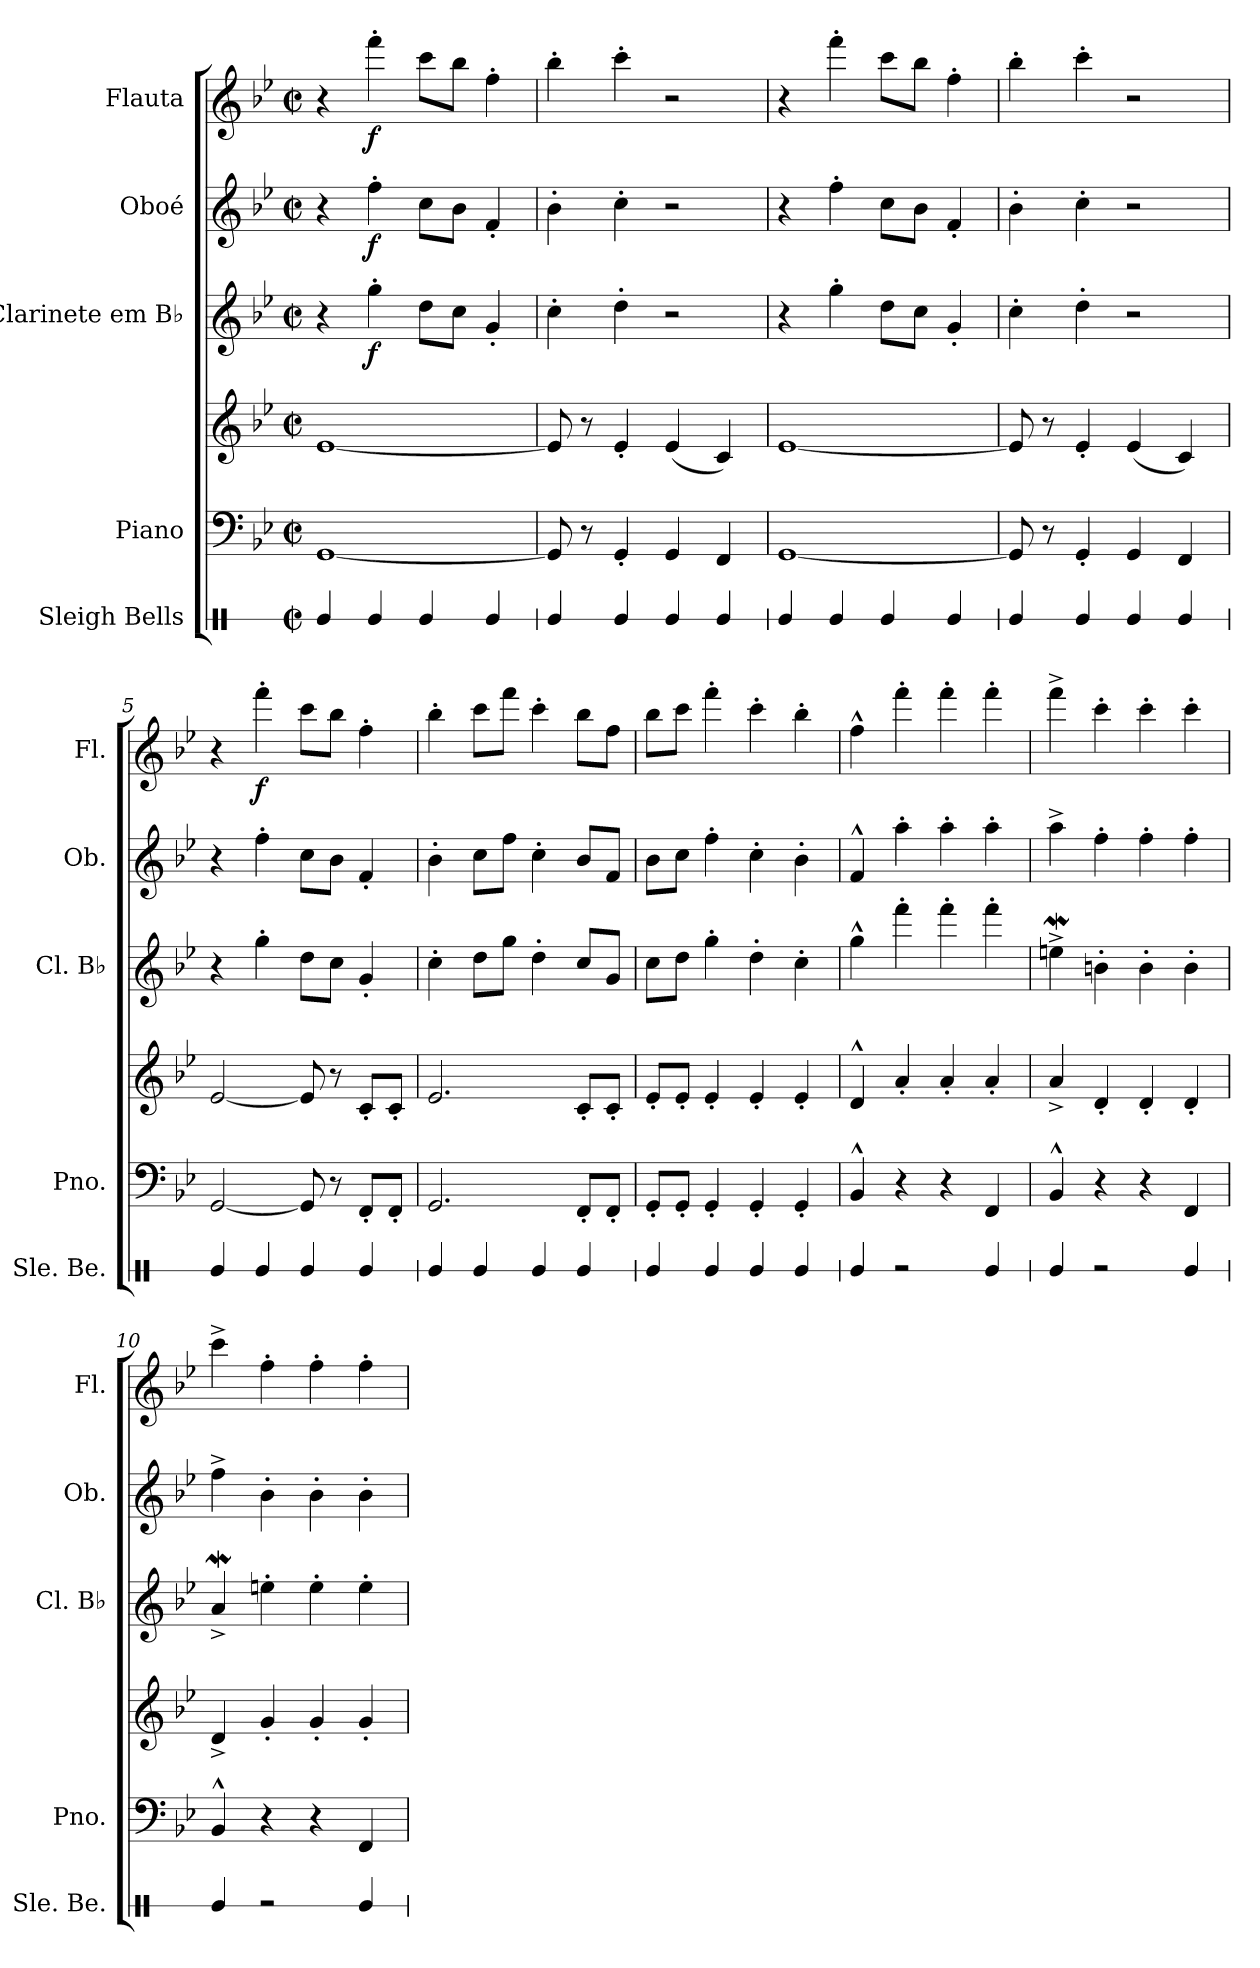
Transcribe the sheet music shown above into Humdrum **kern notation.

**kern	**kern	**kern	**dynam	**kern	**dynam	**kern	**dynam	**kern	**dynam
*part5	*part4	*part4	*part4	*part3	*part3	*part2	*part2	*part1	*part1
*staff6	*staff5	*staff4	*staff4/5	*staff3	*staff3	*staff2	*staff2	*staff1	*staff1
*I"Sleigh Bells	*I"Piano	*	*	*I"Clarinete em B♭	*	*I"Oboé	*	*I"Flauta	*
*I'Sle. Be.	*I'Pno.	*	*	*I'Cl. B♭	*	*I'Ob.	*	*I'Fl.	*
*stria1	*	*	*	*	*	*	*	*	*
*clefX	*clefF4	*clefG2	*	*clefG2	*	*clefG2	*	*clefG2	*
*	*	*	*	*ITrd1c2	*	*	*	*	*
*k[]	*k[b-e-]	*k[b-e-]	*	*k[b-e-a-d-]	*	*k[b-e-]	*	*k[b-e-]	*
*M2/2	*M2/2	*M2/2	*	*M2/2	*	*M2/2	*	*M2/2	*
*met(c|)	*met(c|)	*met(c|)	*	*met(c|)	*	*met(c|)	*	*met(c|)	*
*MM220	*MM220	*MM220	*	*MM220	*	*MM220	*	*MM220	*
=1	=1	=1	=1	=1	=1	=1	=1	=1	=1
!	!	!	!LO:DY:b=2	!	!	!	!	!	!
!	!	!	!LO:DY:n=1:b=2	!	!	!	!	!	!
!	!	!	!LO:DY:n=2:b	!	!	!	!	!	!
4Re/	[1GG	[1e-	mf mf mf	4r	.	4r	.	4r	.
!	!	!	!	!	!LO:DY:b	!	!LO:DY:b	!	!LO:DY:b
4Re/	.	.	.	4ff'\	f	4ff'\	f	4fff'\	f
4Re/	.	.	.	8cc\L	.	8cc\L	.	8ccc\L	.
.	.	.	.	8b-\J	.	8b-\J	.	8bb-\J	.
4Re/	.	.	.	4f'/	.	4f'/	.	4ff'\	.
=2	=2	=2	=2	=2	=2	=2	=2	=2	=2
4Re/	8GG/]	8e-/]	.	4b-'\	.	4b-'\	.	4bb-'\	.
.	8r	8r	.	.	.	.	.	.	.
4Re/	4GG'/	4e-'/	.	4cc'\	.	4cc'\	.	4ccc'\	.
4Re/	4GG/	(4e-/	.	2r	.	2r	.	2r	.
4Re/	4FF/	4c/)	.	.	.	.	.	.	.
=3	=3	=3	=3	=3	=3	=3	=3	=3	=3
4Re/	[1GG	[1e-	.	4r	.	4r	.	4r	.
4Re/	.	.	.	4ff'\	.	4ff'\	.	4fff'\	.
4Re/	.	.	.	8cc\L	.	8cc\L	.	8ccc\L	.
.	.	.	.	8b-\J	.	8b-\J	.	8bb-\J	.
4Re/	.	.	.	4f'/	.	4f'/	.	4ff'\	.
=4	=4	=4	=4	=4	=4	=4	=4	=4	=4
4Re/	8GG/]	8e-/]	.	4b-'\	.	4b-'\	.	4bb-'\	.
.	8r	8r	.	.	.	.	.	.	.
4Re/	4GG'/	4e-'/	.	4cc'\	.	4cc'\	.	4ccc'\	.
4Re/	4GG/	(4e-/	.	2r	.	2r	.	2r	.
4Re/	4FF/	4c/)	.	.	.	.	.	.	.
=5	=5	=5	=5	=5	=5	=5	=5	=5	=5
4Re/	[2GG/	[2e-/	.	4r	.	4r	.	4r	.
!	!	!	!	!	!	!	!	!	!LO:DY:b
4Re/	.	.	.	4ff'\	.	4ff'\	.	4fff'\	f
4Re/	8GG/]	8e-/]	.	8cc\L	.	8cc\L	.	8ccc\L	.
.	8r	8r	.	8b-\J	.	8b-\J	.	8bb-\J	.
4Re/	8FF'/L	8c'/L	.	4f'/	.	4f'/	.	4ff'\	.
.	8FF'/J	8c'/J	.	.	.	.	.	.	.
!!LO:LB:g=z
=6	=6	=6	=6	=6	=6	=6	=6	=6	=6
4Re/	2.GG/	2.e-/	.	4b-'\	.	4b-'\	.	4bb-'\	.
4Re/	.	.	.	8cc\L	.	8cc\L	.	8ccc\L	.
.	.	.	.	8ff\J	.	8ff\J	.	8fff\J	.
4Re/	.	.	.	4cc'\	.	4cc'\	.	4ccc'\	.
4Re/	8FF'/L	8c'/L	.	8b-/L	.	8b-/L	.	8bb-\L	.
.	8FF'/J	8c'/J	.	8f/J	.	8f/J	.	8ff\J	.
=7	=7	=7	=7	=7	=7	=7	=7	=7	=7
4Re/	8GG'/L	8e-'/L	.	8b-\L	.	8b-\L	.	8bb-\L	.
.	8GG'/J	8e-'/J	.	8cc\J	.	8cc\J	.	8ccc\J	.
4Re/	4GG'/	4e-'/	.	4ff'\	.	4ff'\	.	4fff'\	.
4Re/	4GG'/	4e-'/	.	4cc'\	.	4cc'\	.	4ccc'\	.
4Re/	4GG'/	4e-'/	.	4b-'\	.	4b-'\	.	4bb-'\	.
=8	=8	=8	=8	=8	=8	=8	=8	=8	=8
4Re/	4BB-^^/	4d^^/	.	4ff^^\	.	4f^^/	.	4ff^^\	.
2r	4r	4a'/	.	4eee-'\	.	4aa'\	.	4fff'\	.
.	4r	4a'/	.	4eee-'\	.	4aa'\	.	4fff'\	.
4Re/	4FF/	4a'/	.	4eee-'\	.	4aa'\	.	4fff'\	.
=9	=9	=9	=9	=9	=9	=9	=9	=9	=9
4Re/	4BB-^^/	4a^/	.	4ddnW^\	.	4aa^\	.	4fff^\	.
2r	4r	4d'/	.	4an'\	.	4ff'\	.	4ccc'\	.
.	4r	4d'/	.	4a'\	.	4ff'\	.	4ccc'\	.
4Re/	4FF/	4d'/	.	4a'\	.	4ff'\	.	4ccc'\	.
=10	=10	=10	=10	=10	=10	=10	=10	=10	=10
4Re/	4BB-^^/	4d^/	.	4gW^/	.	4ff^\	.	4ccc^\	.
2r	4r	4g'/	.	4ddn'\	.	4b-'\	.	4ff'\	.
.	4r	4g'/	.	4dd'\	.	4b-'\	.	4ff'\	.
4Re/	4FF/	4g'/	.	4dd'\	.	4b-'\	.	4ff'\	.
=	=	=	=	=	=	=	=	=	=
*-	*-	*-	*-	*-	*-	*-	*-	*-	*-
